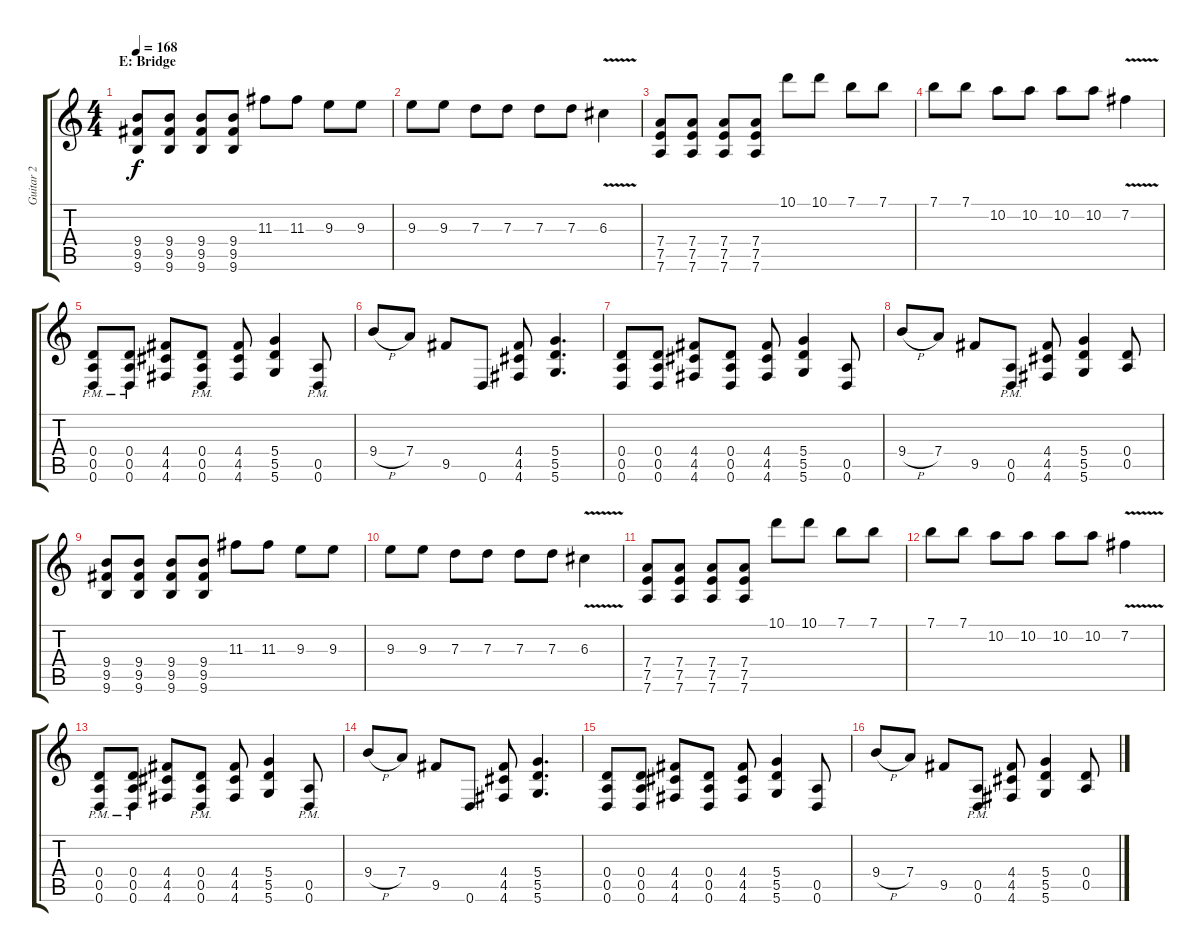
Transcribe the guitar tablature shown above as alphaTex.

\track ("Guitar 2" "Guitar 2") {instrument distortionguitar}
\staff {score tabs}
\tuning (E4 B3 G3 D3 A2 D2) {hide}
\ts (4 4)
\section ("" "E: Bridge")
\tempo 168
\clef g2
\ks c
(9.4 9.5 9.6).8{dy f} (9.4 9.5 9.6).8 (9.4 9.5 9.6).8 (9.4 9.5 9.6).8 11.3.8 11.3.8 9.3.8 9.3.8 |
9.3.8 9.3.8 7.3.8 7.3.8 7.3.8 7.3.8 6.3{v}.4 |
(7.4 7.5 7.6).8 (7.4 7.5 7.6).8 (7.4 7.5 7.6).8 (7.4 7.5 7.6).8 10.1.8 10.1.8 7.1.8 7.1.8 |
7.1.8 7.1.8 10.2.8 10.2.8 10.2.8 10.2.8 7.2{v}.4 |
(0.4{pm} 0.5{pm} 0.6{pm}).8 (0.4{pm} 0.5{pm} 0.6{pm}).8 (4.4 4.5 4.6).8 (0.4{pm} 0.5{pm} 0.6{pm}).8 (4.4 4.5 4.6).8 (5.4 5.5 5.6).4 (0.5{pm} 0.6{pm}).8 |
9.4{h}.8 7.4.8 9.5.8 0.6.8 (4.4 4.5 4.6).8 (5.4 5.5 5.6).4{d} |
(0.4 0.5 0.6).8 (0.4 0.5 0.6).8 (4.4 4.5 4.6).8 (0.4 0.5 0.6).8 (4.4 4.5 4.6).8 (5.4 5.5 5.6).4 (0.5 0.6).8 |
9.4{h}.8 7.4.8 9.5.8 (0.5{pm} 0.6{pm}).8 (4.4 4.5 4.6).8 (5.4 5.5 5.6).4 (0.4 0.5).8 |
(9.4 9.5 9.6).8 (9.4 9.5 9.6).8 (9.4 9.5 9.6).8 (9.4 9.5 9.6).8 11.3.8 11.3.8 9.3.8 9.3.8 |
9.3.8 9.3.8 7.3.8 7.3.8 7.3.8 7.3.8 6.3{v}.4 |
(7.4 7.5 7.6).8 (7.4 7.5 7.6).8 (7.4 7.5 7.6).8 (7.4 7.5 7.6).8 10.1.8 10.1.8 7.1.8 7.1.8 |
7.1.8 7.1.8 10.2.8 10.2.8 10.2.8 10.2.8 7.2{v}.4 |
(0.4{pm} 0.5{pm} 0.6{pm}).8 (0.4{pm} 0.5{pm} 0.6{pm}).8 (4.4 4.5 4.6).8 (0.4{pm} 0.5{pm} 0.6{pm}).8 (4.4 4.5 4.6).8 (5.4 5.5 5.6).4 (0.5{pm} 0.6{pm}).8 |
9.4{h}.8 7.4.8 9.5.8 0.6.8 (4.4 4.5 4.6).8 (5.4 5.5 5.6).4{d} |
(0.4 0.5 0.6).8 (0.4 0.5 0.6).8 (4.4 4.5 4.6).8 (0.4 0.5 0.6).8 (4.4 4.5 4.6).8 (5.4 5.5 5.6).4 (0.5 0.6).8 |
9.4{h}.8 7.4.8 9.5.8 (0.5{pm} 0.6{pm}).8 (4.4 4.5 4.6).8 (5.4 5.5 5.6).4 (0.4 0.5).8
